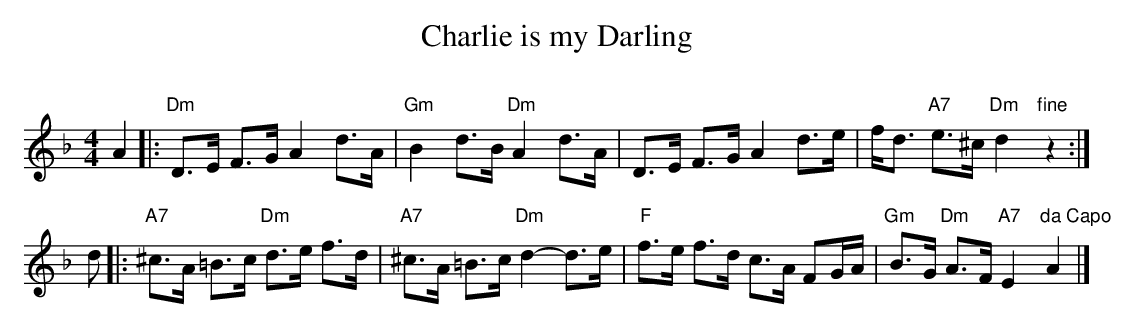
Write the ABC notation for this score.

X:1
T: Charlie is my Darling
O:
M: 4/4
L: 1/8
K: Dm
A2 \
|: "Dm"D>E F>G A2 d>A | "Gm"B2 d>B "Dm"A2 d>A | D>E F>G A2 d>e | f<d "A7"e>^c "Dm"d2 "fine"z2 :|
d \
|: "A7"^c>A =B>c "Dm"d>e f>d | "A7"^c>A =B>c "Dm"d2- d>e | "F"f>e f>d c>A FG/A/ | "Gm"B>G "Dm"A>F "A7"E2 "da Capo"A2 |]
